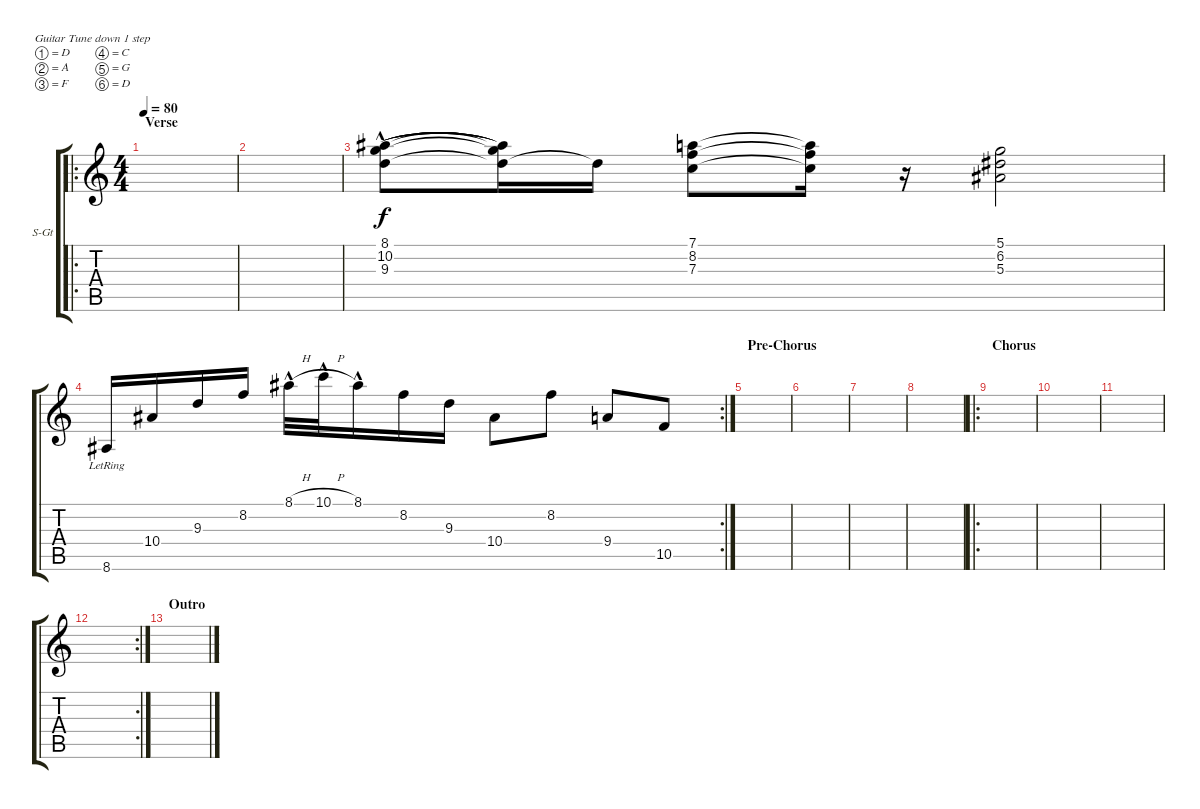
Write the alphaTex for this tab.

\defaultSystemsLayout 4
\bracketExtendMode groupsimilarinstruments
\firstSystemTrackNameOrientation horizontal
\otherSystemsTrackNameOrientation horizontal
\track ("Steel Guitar" "S-Gt") {instrument acousticguitarsteel}
\staff {score tabs}
\tuning (D4 A3 F3 C3 G2 D2)
\ro
\ts (4 4)
\section ("" "Verse")
\tempo 80
\clef g2
\ks c
|
|
(9.3 10.2 8.1{hac}).8{legatoorigin} (9.3{t} 10.2{t} 8.1{t}).16 9.3{t}.16 (8.2 7.1 7.3).8 (8.2{t} 7.1{t} 7.3{t}).16 r.16 (5.3 6.2 5.1).2 |
\rc 2
8.6{lr}.16 10.4.16 9.3.16 8.2.16 8.1{h hac}.32 10.1{h hac}.32 8.1{hac}.16 8.2.16 9.3.16 10.4.8 8.2.8 9.4.8 10.5.8 |
\section ("" "Pre-Chorus")
|
|
|
|
\ro
\section ("" "Chorus")
|
|
|
\rc 2
|
\section ("" "Outro")
